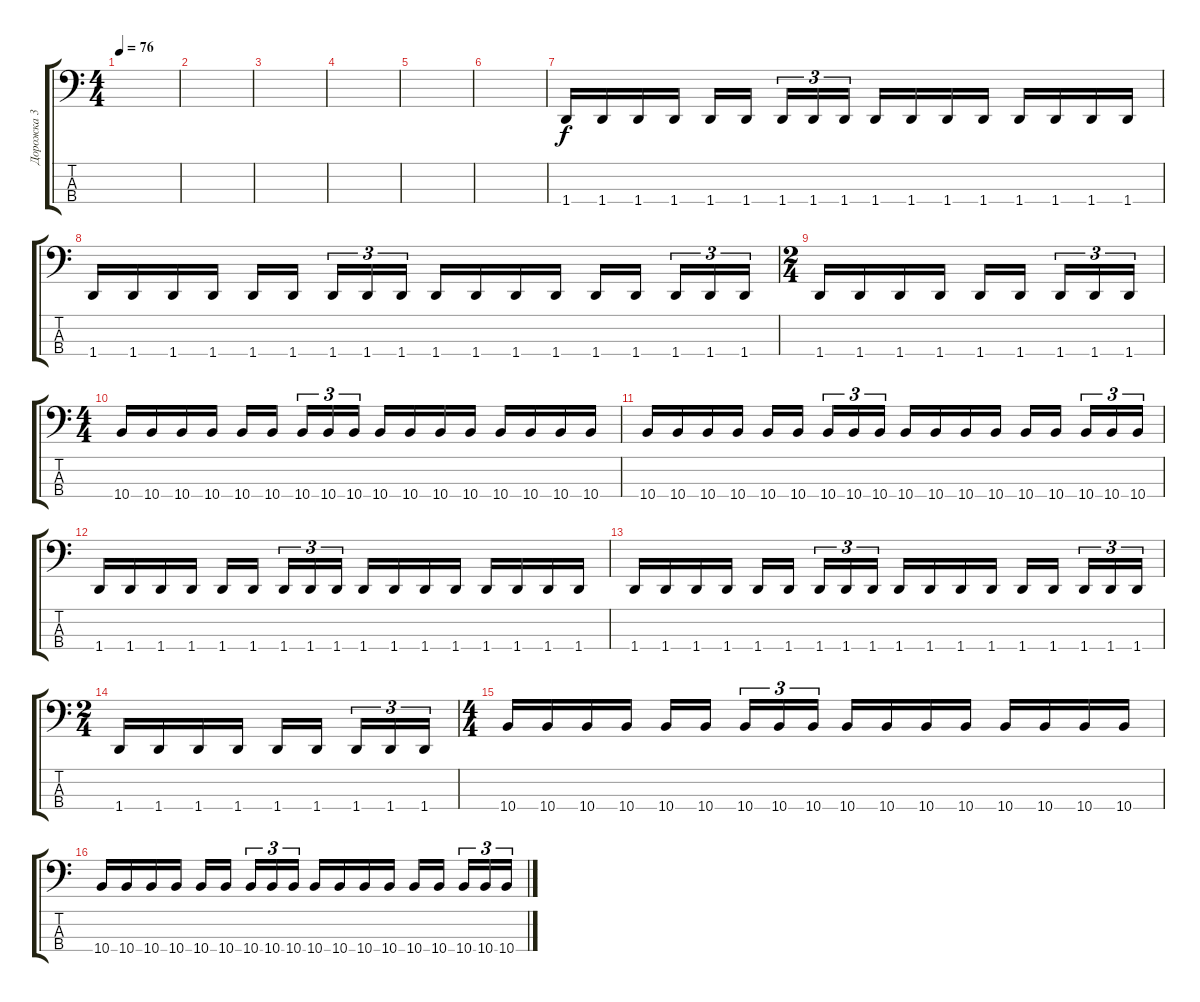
\track ("Дорожка 3" "Дорожка 3") {instrument electricbassfinger}
\staff {score tabs}
\tuning (Gb2 Db2 Ab1 Db1) {hide}
\ts (4 4)
\tempo 76
\clef f4
\ks c
|
|
|
|
|
|
1.4.16 1.4.16 1.4.16 1.4.16 1.4.16 1.4.16 1.4.16{tu (3 2)} 1.4.16{tu (3 2)} 1.4.16{tu (3 2)} 1.4.16 1.4.16 1.4.16 1.4.16 1.4.16 1.4.16 1.4.16 1.4.16 |
1.4.16 1.4.16 1.4.16 1.4.16 1.4.16 1.4.16 1.4.16{tu (3 2)} 1.4.16{tu (3 2)} 1.4.16{tu (3 2)} 1.4.16 1.4.16 1.4.16 1.4.16 1.4.16 1.4.16 1.4.16{tu (3 2)} 1.4.16{tu (3 2)} 1.4.16{tu (3 2)} |
\ts (2 4)
1.4.16 1.4.16 1.4.16 1.4.16 1.4.16 1.4.16 1.4.16{tu (3 2)} 1.4.16{tu (3 2)} 1.4.16{tu (3 2)} |
\ts (4 4)
10.4.16 10.4.16 10.4.16 10.4.16 10.4.16 10.4.16 10.4.16{tu (3 2)} 10.4.16{tu (3 2)} 10.4.16{tu (3 2)} 10.4.16 10.4.16 10.4.16 10.4.16 10.4.16 10.4.16 10.4.16 10.4.16 |
10.4.16 10.4.16 10.4.16 10.4.16 10.4.16 10.4.16 10.4.16{tu (3 2)} 10.4.16{tu (3 2)} 10.4.16{tu (3 2)} 10.4.16 10.4.16 10.4.16 10.4.16 10.4.16 10.4.16 10.4.16{tu (3 2)} 10.4.16{tu (3 2)} 10.4.16{tu (3 2)} |
1.4.16 1.4.16 1.4.16 1.4.16 1.4.16 1.4.16 1.4.16{tu (3 2)} 1.4.16{tu (3 2)} 1.4.16{tu (3 2)} 1.4.16 1.4.16 1.4.16 1.4.16 1.4.16 1.4.16 1.4.16 1.4.16 |
1.4.16 1.4.16 1.4.16 1.4.16 1.4.16 1.4.16 1.4.16{tu (3 2)} 1.4.16{tu (3 2)} 1.4.16{tu (3 2)} 1.4.16 1.4.16 1.4.16 1.4.16 1.4.16 1.4.16 1.4.16{tu (3 2)} 1.4.16{tu (3 2)} 1.4.16{tu (3 2)} |
\ts (2 4)
1.4.16 1.4.16 1.4.16 1.4.16 1.4.16 1.4.16 1.4.16{tu (3 2)} 1.4.16{tu (3 2)} 1.4.16{tu (3 2)} |
\ts (4 4)
10.4.16 10.4.16 10.4.16 10.4.16 10.4.16 10.4.16 10.4.16{tu (3 2)} 10.4.16{tu (3 2)} 10.4.16{tu (3 2)} 10.4.16 10.4.16 10.4.16 10.4.16 10.4.16 10.4.16 10.4.16 10.4.16 |
10.4.16 10.4.16 10.4.16 10.4.16 10.4.16 10.4.16 10.4.16{tu (3 2)} 10.4.16{tu (3 2)} 10.4.16{tu (3 2)} 10.4.16 10.4.16 10.4.16 10.4.16 10.4.16 10.4.16 10.4.16{tu (3 2)} 10.4.16{tu (3 2)} 10.4.16{tu (3 2)}
